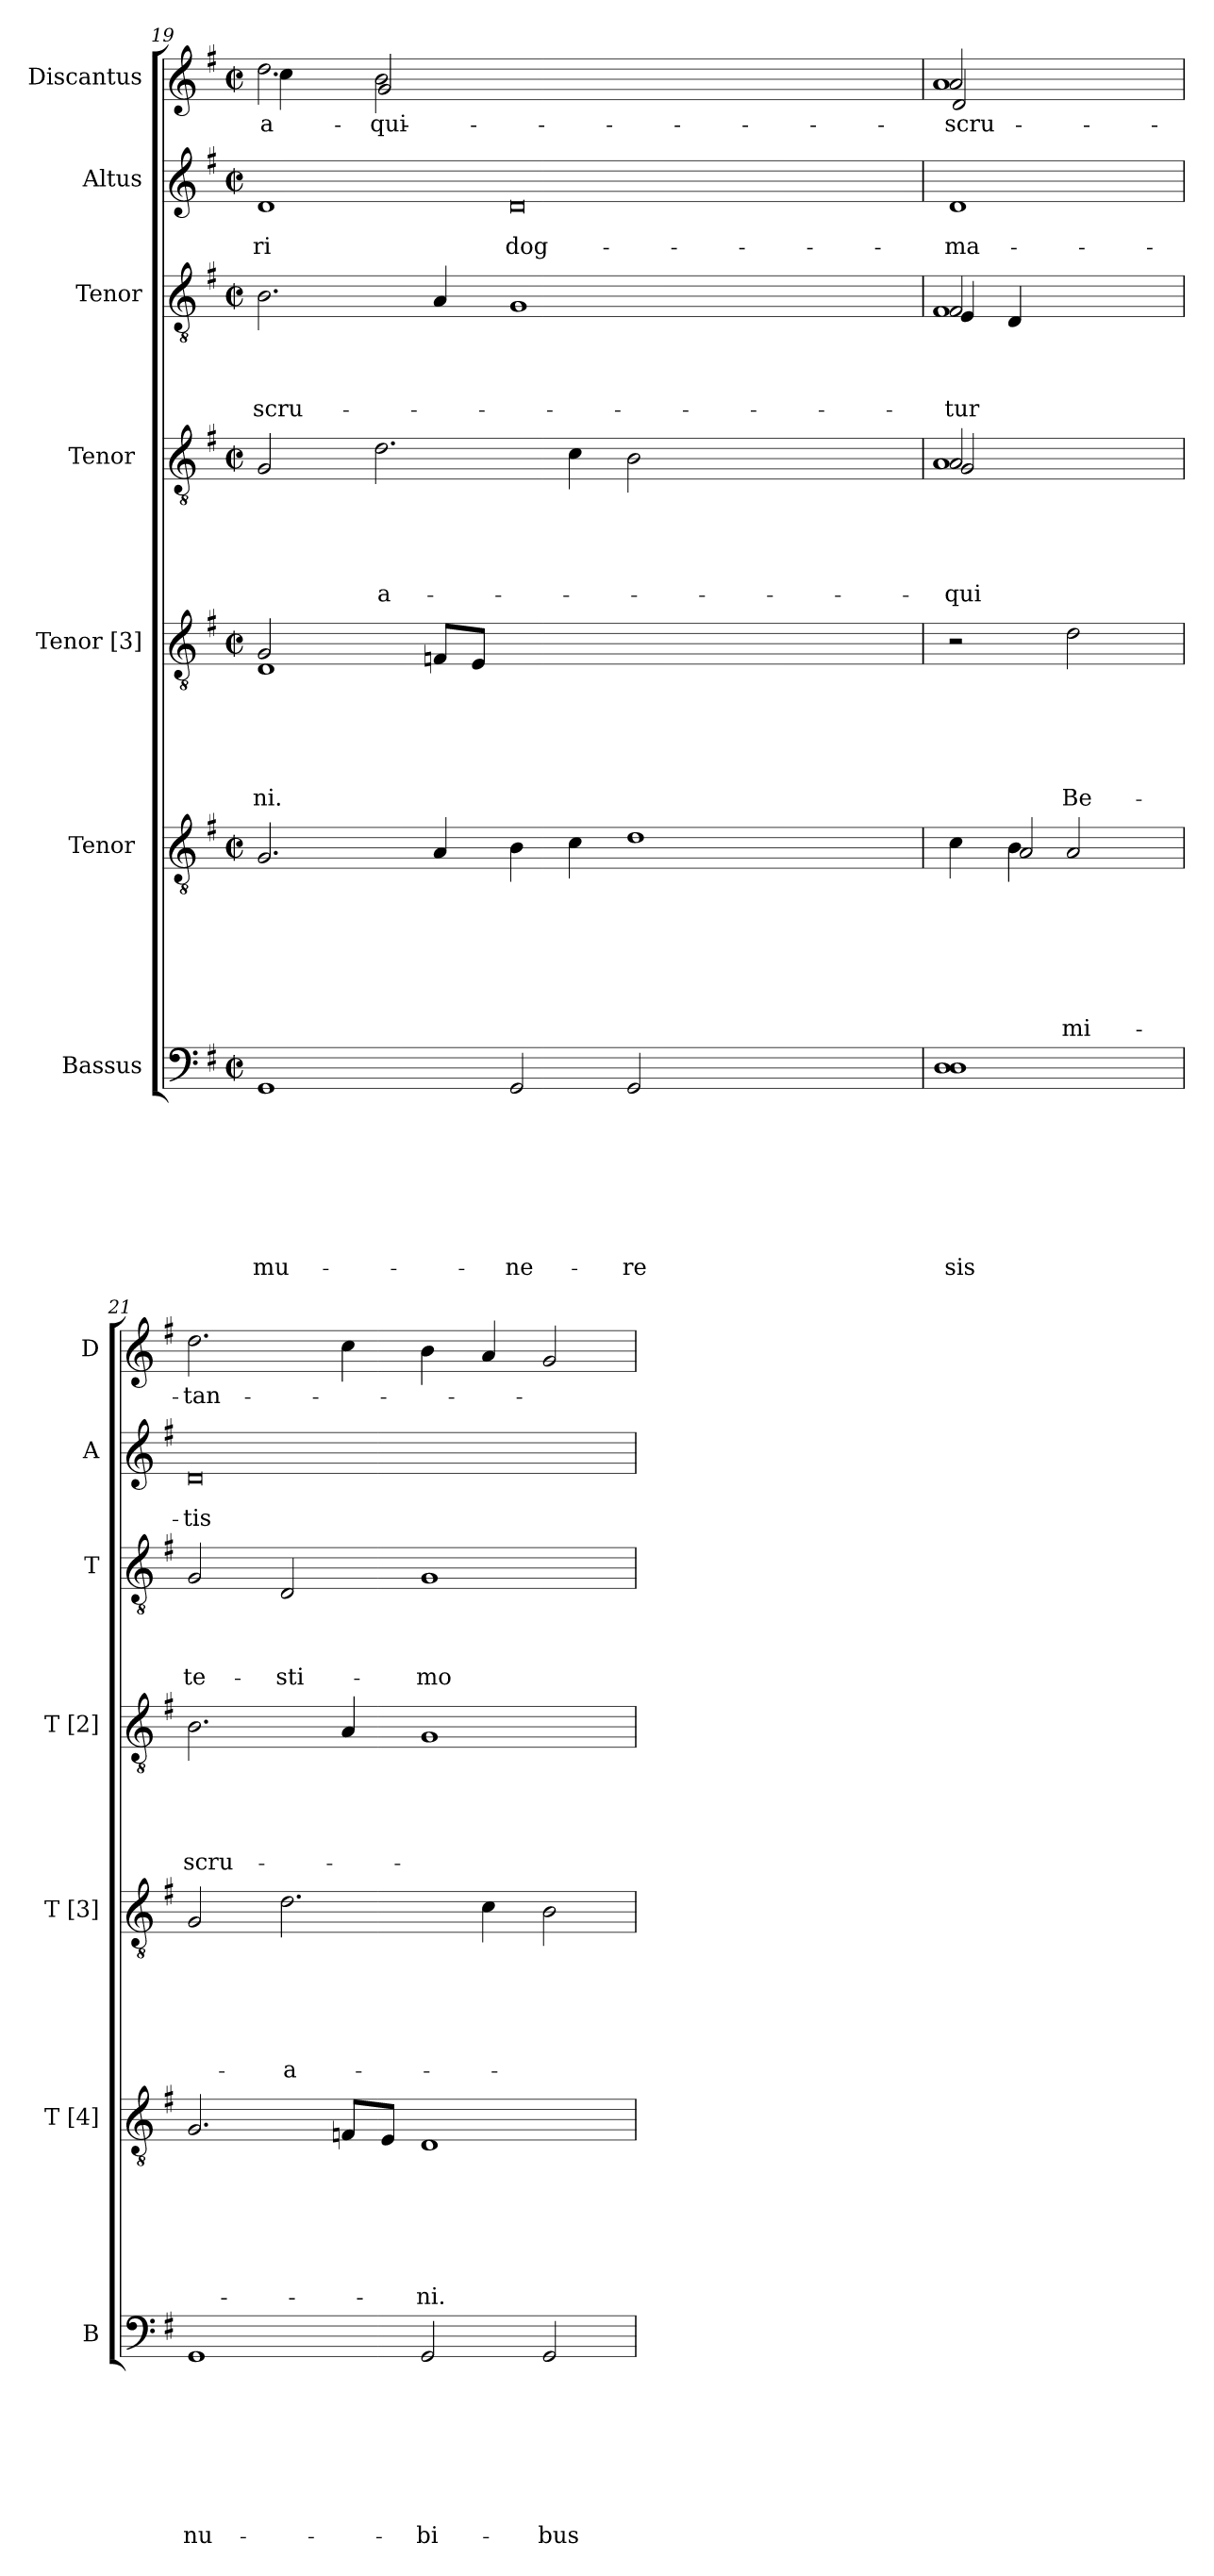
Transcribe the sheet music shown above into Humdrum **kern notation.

**kern	**text	**text	**text	**text	**text	**text	**text	**text	**kern	**text	**text	**text	**text	**text	**text	**text	**kern	**text	**text	**text	**text	**text	**text	**kern	**text	**text	**text	**text	**text	**kern	**text	**text	**text	**text	**kern	**text	**text	**kern	**text
*part7	*part7	*part7	*part7	*part7	*part7	*part7	*part7	*part7	*part6	*part6	*part6	*part6	*part6	*part6	*part6	*part6	*part5	*part5	*part5	*part5	*part5	*part5	*part5	*part4	*part4	*part4	*part4	*part4	*part4	*part3	*part3	*part3	*part3	*part3	*part2	*part2	*part2	*part1	*part1
*staff7	*staff7	*staff7	*staff7	*staff7	*staff7	*staff7	*staff7	*staff7	*staff6	*staff6	*staff6	*staff6	*staff6	*staff6	*staff6	*staff6	*staff5	*staff5	*staff5	*staff5	*staff5	*staff5	*staff5	*staff4	*staff4	*staff4	*staff4	*staff4	*staff4	*staff3	*staff3	*staff3	*staff3	*staff3	*staff2	*staff2	*staff2	*staff1	*staff1
*I"Bassus	*	*	*	*	*	*	*	*	*I"Tenor [4]	*	*	*	*	*	*	*	*I"Tenor [3]	*	*	*	*	*	*	*I"Tenor [2]	*	*	*	*	*	*I"Tenor	*	*	*	*	*I"Altus	*	*	*I"Discantus	*
*I'B	*	*	*	*	*	*	*	*	*I'T [4]	*	*	*	*	*	*	*	*I'T [3]	*	*	*	*	*	*	*I'T [2]	*	*	*	*	*	*I'T	*	*	*	*	*I'A	*	*	*I'D	*
*clefF4	*	*	*	*	*	*	*	*	*clefGv2	*	*	*	*	*	*	*	*clefGv2	*	*	*	*	*	*	*clefGv2	*	*	*	*	*	*clefGv2	*	*	*	*	*clefG2	*	*	*clefG2	*
*k[f#]	*	*	*	*	*	*	*	*	*k[f#]	*	*	*	*	*	*	*	*k[f#]	*	*	*	*	*	*	*k[f#]	*	*	*	*	*	*k[f#]	*	*	*	*	*k[f#]	*	*	*k[f#]	*
*G:	*	*	*	*	*	*	*	*	*G:	*	*	*	*	*	*	*	*G:	*	*	*	*	*	*	*G:	*	*	*	*	*	*G:	*	*	*	*	*G:	*	*	*G:	*
*M2/2	*	*	*	*	*	*	*	*	*M2/2	*	*	*	*	*	*	*	*M2/2	*	*	*	*	*	*	*M2/2	*	*	*	*	*	*M2/2	*	*	*	*	*M2/2	*	*	*M2/2	*
*met(c|)	*	*	*	*	*	*	*	*	*met(c|)	*	*	*	*	*	*	*	*met(c|)	*	*	*	*	*	*	*met(c|)	*	*	*	*	*	*met(c|)	*	*	*	*	*met(c|)	*	*	*met(c|)	*
=19	=19	=19	=19	=19	=19	=19	=19	=19	=19	=19	=19	=19	=19	=19	=19	=19	=19	=19	=19	=19	=19	=19	=19	=19	=19	=19	=19	=19	=19	=19	=19	=19	=19	=19	=19	=19	=19	=19	=19
!	!	!	!	!	!	!	!	!LO:LY:b	!	!	!	!	!	!	!	!	!	!	!	!	!	!	!LO:LY:b	!	!	!	!	!	!	!	!	!	!	!LO:LY:b	!	!	!LO:LY:b	!	!LO:LY:b
*	*	*	*	*	*	*	*	*	*	*	*	*	*	*	*	*	*^	*	*	*	*	*	*	*	*	*	*	*	*	*	*	*	*	*	*	*	*	*^	*
*	*	*	*	*	*	*	*	*	*	*	*	*	*	*	*	*	*	*	*	*	*	*	*	*	*	*	*	*	*	*	*	*	*	*	*	*	*	*	*	*^	*
1GG	.	.	.	.	.	.	.	mu-	2.G/	.	.	.	.	.	.	.	2G/	1D	.	.	.	.	.	-ni.	2G/	.	.	.	.	.	2.B\	.	.	.	scru-	1d	.	-ri	2.dd\	4cc\	2ryy	-a-
.	.	.	.	.	.	.	.	.	.	.	.	.	.	.	.	.	.	.	.	.	.	.	.	.	.	.	.	.	.	.	.	.	.	.	.	.	.	.	.	4ryy	.	.
!	!	!	!	!	!	!	!	!	!	!	!	!	!	!	!	!	!	!	!	!	!	!	!	!	!	!	!	!	!	!LO:LY:b	!	!	!	!	!	!	!	!	!	!	!	!LO:LY:b
!	!	!	!	!	!	!	!	!	!	!	!	!	!	!	!	!	!	!	!	!	!	!	!	!	!	!	!	!	!	!	!	!	!	!	!	!	!	!	!	!	!	!LO:LY:b
.	.	.	.	.	.	.	.	.	.	.	.	.	.	.	.	.	4ryy	.	.	.	.	.	.	.	2.d\	.	.	.	.	-a-	.	.	.	.	.	.	.	.	.	2b\	2g/	qui
.	.	.	.	.	.	.	.	.	4A/	.	.	.	.	.	.	.	8F/L	.	.	.	.	.	.	.	.	.	.	.	.	.	4A/	.	.	.	.	.	.	.	0ryy	.	.	.
.	.	.	.	.	.	.	.	.	.	.	.	.	.	.	.	.	8E/J	.	.	.	.	.	.	.	.	.	.	.	.	.	.	.	.	.	.	.	.	.	.	.	.	.
!	!	!	!	!	!	!	!	!LO:LY:b	!	!	!	!	!	!	!	!	!	!	!	!	!	!	!	!	!	!	!	!	!	!	!	!	!	!	!	!	!	!LO:LY:b	!	!	!	!
2GG/	.	.	.	.	.	.	.	-ne-	4B\	.	.	.	.	.	.	.	0ryy	0ryy	.	.	.	.	.	.	.	.	.	.	.	.	1G	.	.	.	.	0d	.	dog-	.	0ryy	0ryy	.
.	.	.	.	.	.	.	.	.	4c\	.	.	.	.	.	.	.	.	.	.	.	.	.	.	.	4c\	.	.	.	.	.	.	.	.	.	.	.	.	.	.	.	.	.
!	!	!	!	!	!	!	!	!LO:LY:b	!	!	!	!	!	!	!	!	!	!	!	!	!	!	!	!	!	!	!	!	!	!	!	!	!	!	!	!	!	!	!	!	!	!
2GG/	.	.	.	.	.	.	.	-re	1d	.	.	.	.	.	.	.	.	.	.	.	.	.	.	.	2B\	.	.	.	.	.	.	.	.	.	.	.	.	.	.	.	.	.
1ryy	.	.	.	.	.	.	.	.	.	.	.	.	.	.	.	.	.	.	.	.	.	.	.	.	1ryy	.	.	.	.	.	1ryy	.	.	.	.	.	.	.	.	.	.	.
.	.	.	.	.	.	.	.	.	2ryy	.	.	.	.	.	.	.	.	.	.	.	.	.	.	.	.	.	.	.	.	.	.	.	.	.	.	.	.	.	.	.	.	.
.	.	.	.	.	.	.	.	.	.	.	.	.	.	.	.	.	.	.	.	.	.	.	.	.	.	.	.	.	.	.	.	.	.	.	.	.	.	.	4ryy	.	.	.
*	*	*	*	*	*	*	*	*	*	*	*	*	*	*	*	*	*v	*v	*	*	*	*	*	*	*	*	*	*	*	*	*	*	*	*	*	*	*	*	*	*	*	*
=20	=20	=20	=20	=20	=20	=20	=20	=20	=20	=20	=20	=20	=20	=20	=20	=20	=20	=20	=20	=20	=20	=20	=20	=20	=20	=20	=20	=20	=20	=20	=20	=20	=20	=20	=20	=20	=20	=20	=20	=20	=20
!	!	!	!	!	!	!	!	!LO:LY:b	!	!	!	!	!	!	!	!	!	!	!	!	!	!	!	!	!	!	!	!	!LO:LY:b	!	!	!	!	!	!	!	!	!	!	!	!
*	*	*	*	*	*	*	*	*	*^	*	*	*	*	*	*	*	*	*	*	*	*	*	*	*^	*	*	*	*	*	*	*	*	*	*	*	*	*	*	*	*	*
*	*	*	*	*	*	*	*	*	*	*	*	*	*	*	*	*	*	*	*	*	*	*	*	*	*	*^	*	*	*	*	*	*	*	*	*	*	*	*	*	*	*	*	*
!	!	!	!	!	!	!	!	!	!	!	!	!	!	!	!	!	!	!	!	!	!	!	!	!	!	!	!	!	!	!	!	!LO:LY:b	!	!	!	!	!LO:LY:b	!	!	!	!	!	!	!
*	*	*	*	*	*	*	*	*	*	*	*	*	*	*	*	*	*	*	*	*	*	*	*	*	*	*	*	*	*	*	*	*	*^	*	*	*	*	*	*	*	*	*	*	*
*	*	*	*	*	*	*	*	*	*	*	*	*	*	*	*	*	*	*	*	*	*	*	*	*	*	*	*	*	*	*	*	*	*	*^	*	*	*	*	*	*	*	*	*	*	*
!	!	!	!	!	!	!	!	!	!	!	!	!	!	!	!	!	!	!	!	!	!	!	!	!	!	!	!	!	!	!	!	!	!	!	!	!	!	!	!LO:LY:b	!	!	!LO:LY:b	!	!	!	!LO:LY:b
1D 1D	.	.	.	.	.	.	.	-sis	4c\	4ryy	.	.	.	.	.	.	.	2r	.	.	.	.	.	.	2A/	2G/	1A	.	.	.	.	qui	2F#/	4E/	1F#	.	.	.	-tur	1d	.	-ma-	2a/	2d/	1a	scru-
.	.	.	.	.	.	.	.	.	4B\	2A/	.	.	.	.	.	.	.	.	.	.	.	.	.	.	.	.	.	.	.	.	.	.	.	4D/	.	.	.	.	.	.	.	.	.	.	.	.
!	!	!	!	!	!	!	!	!	!	!	!	!	!	!	!	!	!LO:LY:b	!	!	!	!	!	!	!LO:LY:b	!	!	!	!	!	!	!	!	!	!	!	!	!	!	!	!	!	!	!	!	!	!
.	.	.	.	.	.	.	.	.	2A/	.	.	.	.	.	.	.	-mi-	2d\	.	.	.	.	.	Be-	2ryy	2ryy	.	.	.	.	.	.	2ryy	2ryy	.	.	.	.	.	.	.	.	2ryy	2ryy	.	.
.	.	.	.	.	.	.	.	.	.	4ryy	.	.	.	.	.	.	.	.	.	.	.	.	.	.	.	.	.	.	.	.	.	.	.	.	.	.	.	.	.	.	.	.	.	.	.	.
*	*	*	*	*	*	*	*	*	*	*	*	*	*	*	*	*	*	*	*	*	*	*	*	*	*v	*v	*v	*	*	*	*	*	*	*	*	*	*	*	*	*	*	*	*v	*v	*v	*
*	*	*	*	*	*	*	*	*	*	*	*	*	*	*	*	*	*	*	*	*	*	*	*	*	*	*	*	*	*	*	*v	*v	*v	*	*	*	*	*	*	*	*	*
!!LO:PB:g=z
=21	=21	=21	=21	=21	=21	=21	=21	=21	=21	=21	=21	=21	=21	=21	=21	=21	=21	=21	=21	=21	=21	=21	=21	=21	=21	=21	=21	=21	=21	=21	=21	=21	=21	=21	=21	=21	=21	=21	=21	=21
!	!	!	!	!	!	!	!	!LO:LY:b	!	!	!	!	!	!	!	!	!	!	!	!	!	!	!	!	!	!	!	!	!	!LO:LY:b	!	!	!	!	!LO:LY:b	!	!	!LO:LY:b	!	!LO:LY:b
*	*	*	*	*	*	*	*	*	*v	*v	*	*	*	*	*	*	*	*	*	*	*	*	*	*	*	*	*	*	*	*	*	*	*	*	*	*	*	*	*	*
1GG	.	.	.	.	.	.	.	nu-	2.G/	.	.	.	.	.	.	.	2G/	.	.	.	.	.	.	2.B\	.	.	.	.	scru-	2G/	.	.	.	te-	0d	.	-tis	2.dd\	-tan-
!	!	!	!	!	!	!	!	!	!	!	!	!	!	!	!	!	!	!	!	!	!	!	!LO:LY:b	!	!	!	!	!	!	!	!	!	!	!LO:LY:b	!	!	!	!	!
.	.	.	.	.	.	.	.	.	.	.	.	.	.	.	.	.	2.d\	.	.	.	.	.	-a-	.	.	.	.	.	.	2D/	.	.	.	-sti-	.	.	.	.	.
.	.	.	.	.	.	.	.	.	8F/L	.	.	.	.	.	.	.	.	.	.	.	.	.	.	4A/	.	.	.	.	.	.	.	.	.	.	.	.	.	4cc\	.
.	.	.	.	.	.	.	.	.	8E/J	.	.	.	.	.	.	.	.	.	.	.	.	.	.	.	.	.	.	.	.	.	.	.	.	.	.	.	.	.	.
!	!	!	!	!	!	!	!	!LO:LY:b	!	!	!	!	!	!	!	!LO:LY:b	!	!	!	!	!	!	!	!	!	!	!	!	!	!	!	!	!	!LO:LY:b	!	!	!	!	!
2GG/	.	.	.	.	.	.	.	-bi-	1D	.	.	.	.	.	.	-ni.	.	.	.	.	.	.	.	1G	.	.	.	.	.	1G	.	.	.	-mo-	.	.	.	4b\	.
.	.	.	.	.	.	.	.	.	.	.	.	.	.	.	.	.	4c\	.	.	.	.	.	.	.	.	.	.	.	.	.	.	.	.	.	.	.	.	4a/	.
!	!	!	!	!	!	!	!	!LO:LY:b	!	!	!	!	!	!	!	!	!	!	!	!	!	!	!	!	!	!	!	!	!	!	!	!	!	!	!	!	!	!	!
2GG/	.	.	.	.	.	.	.	-bus	.	.	.	.	.	.	.	.	2B\	.	.	.	.	.	.	.	.	.	.	.	.	.	.	.	.	.	.	.	.	2g/	.
=	=	=	=	=	=	=	=	=	=	=	=	=	=	=	=	=	=	=	=	=	=	=	=	=	=	=	=	=	=	=	=	=	=	=	=	=	=	=	=
*-	*-	*-	*-	*-	*-	*-	*-	*-	*-	*-	*-	*-	*-	*-	*-	*-	*-	*-	*-	*-	*-	*-	*-	*-	*-	*-	*-	*-	*-	*-	*-	*-	*-	*-	*-	*-	*-	*-	*-
